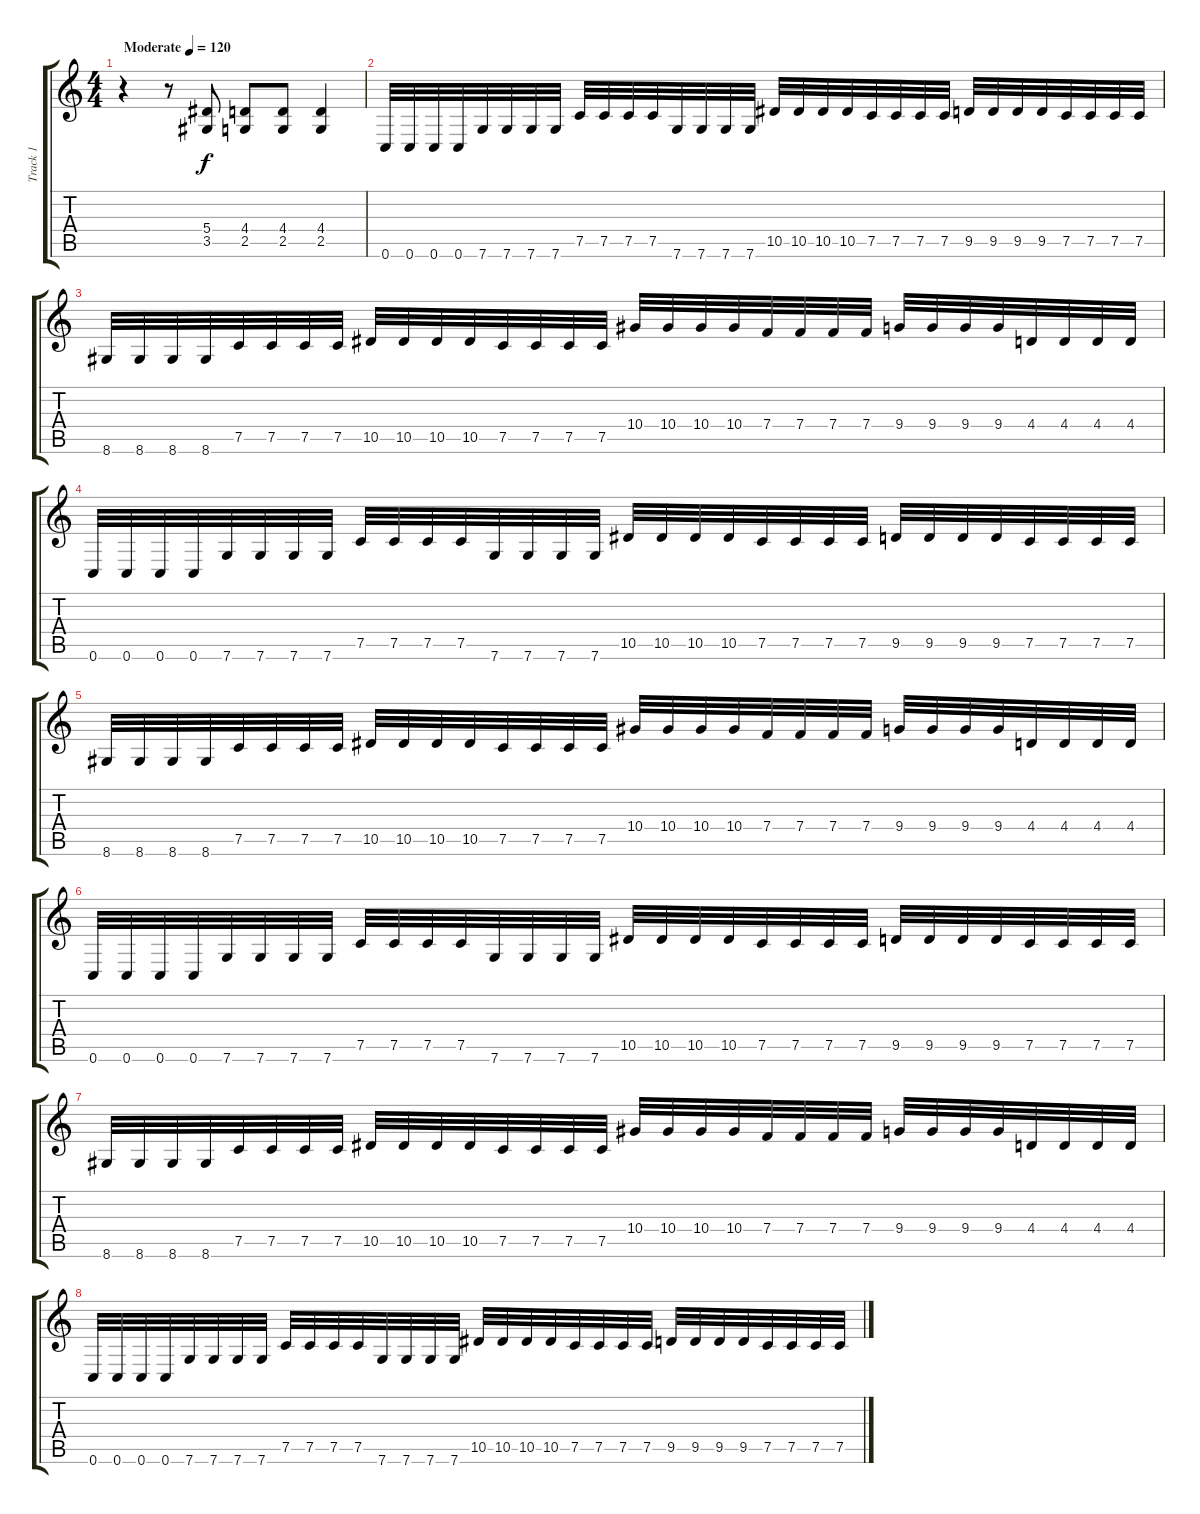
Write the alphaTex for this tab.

\track ("Track 1" "Track 1") {instrument distortionguitar}
\staff {score tabs}
\tuning (C4 G3 Eb3 Bb2 F2 C2) {hide}
\ts (4 4)
\tempo (120 "Moderate")
\clef g2
\ks c
r.4{dy f instrument distortionguitar} r.8 (5.4 3.5).8 (4.4 2.5).8 (4.4 2.5).8 (4.4 2.5).4 |
0.6.32 0.6.32 0.6.32 0.6.32 7.6.32 7.6.32 7.6.32 7.6.32 7.5.32 7.5.32 7.5.32 7.5.32 7.6.32 7.6.32 7.6.32 7.6.32 10.5.32 10.5.32 10.5.32 10.5.32 7.5.32 7.5.32 7.5.32 7.5.32 9.5.32 9.5.32 9.5.32 9.5.32 7.5.32 7.5.32 7.5.32 7.5.32 |
8.6.32 8.6.32 8.6.32 8.6.32 7.5.32 7.5.32 7.5.32 7.5.32 10.5.32 10.5.32 10.5.32 10.5.32 7.5.32 7.5.32 7.5.32 7.5.32 10.4.32 10.4.32 10.4.32 10.4.32 7.4.32 7.4.32 7.4.32 7.4.32 9.4.32 9.4.32 9.4.32 9.4.32 4.4.32 4.4.32 4.4.32 4.4.32 |
0.6.32 0.6.32 0.6.32 0.6.32 7.6.32 7.6.32 7.6.32 7.6.32 7.5.32 7.5.32 7.5.32 7.5.32 7.6.32 7.6.32 7.6.32 7.6.32 10.5.32 10.5.32 10.5.32 10.5.32 7.5.32 7.5.32 7.5.32 7.5.32 9.5.32 9.5.32 9.5.32 9.5.32 7.5.32 7.5.32 7.5.32 7.5.32 |
8.6.32 8.6.32 8.6.32 8.6.32 7.5.32 7.5.32 7.5.32 7.5.32 10.5.32 10.5.32 10.5.32 10.5.32 7.5.32 7.5.32 7.5.32 7.5.32 10.4.32 10.4.32 10.4.32 10.4.32 7.4.32 7.4.32 7.4.32 7.4.32 9.4.32 9.4.32 9.4.32 9.4.32 4.4.32 4.4.32 4.4.32 4.4.32 |
0.6.32 0.6.32 0.6.32 0.6.32 7.6.32 7.6.32 7.6.32 7.6.32 7.5.32 7.5.32 7.5.32 7.5.32 7.6.32 7.6.32 7.6.32 7.6.32 10.5.32 10.5.32 10.5.32 10.5.32 7.5.32 7.5.32 7.5.32 7.5.32 9.5.32 9.5.32 9.5.32 9.5.32 7.5.32 7.5.32 7.5.32 7.5.32 |
8.6.32 8.6.32 8.6.32 8.6.32 7.5.32 7.5.32 7.5.32 7.5.32 10.5.32 10.5.32 10.5.32 10.5.32 7.5.32 7.5.32 7.5.32 7.5.32 10.4.32 10.4.32 10.4.32 10.4.32 7.4.32 7.4.32 7.4.32 7.4.32 9.4.32 9.4.32 9.4.32 9.4.32 4.4.32 4.4.32 4.4.32 4.4.32 |
0.6.32 0.6.32 0.6.32 0.6.32 7.6.32 7.6.32 7.6.32 7.6.32 7.5.32 7.5.32 7.5.32 7.5.32 7.6.32 7.6.32 7.6.32 7.6.32 10.5.32 10.5.32 10.5.32 10.5.32 7.5.32 7.5.32 7.5.32 7.5.32 9.5.32 9.5.32 9.5.32 9.5.32 7.5.32 7.5.32 7.5.32 7.5.32
